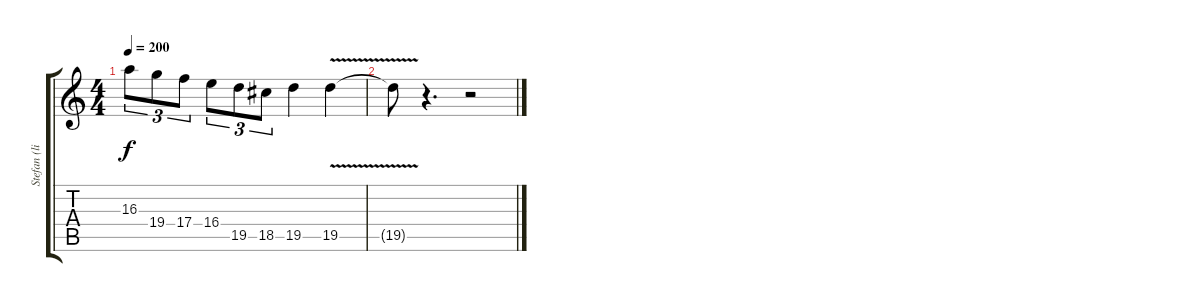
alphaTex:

\track ("Stefan (live)" "Stefan (li") {instrument distortionguitar}
\staff {score tabs}
\tuning (D4 A3 F3 C3 G2 D2) {hide}
\ts (4 4)
\tempo 200
\clef g2
\ks c
16.3.8{tu (3 2) dy f} 19.4.8{tu (3 2)} 17.4.8{tu (3 2)} 16.4.8{tu (3 2)} 19.5.8{tu (3 2)} 18.5.8{tu (3 2)} 19.5.4 19.5{v}.4 |
19.5{t}.8 r.4{d} r.2
